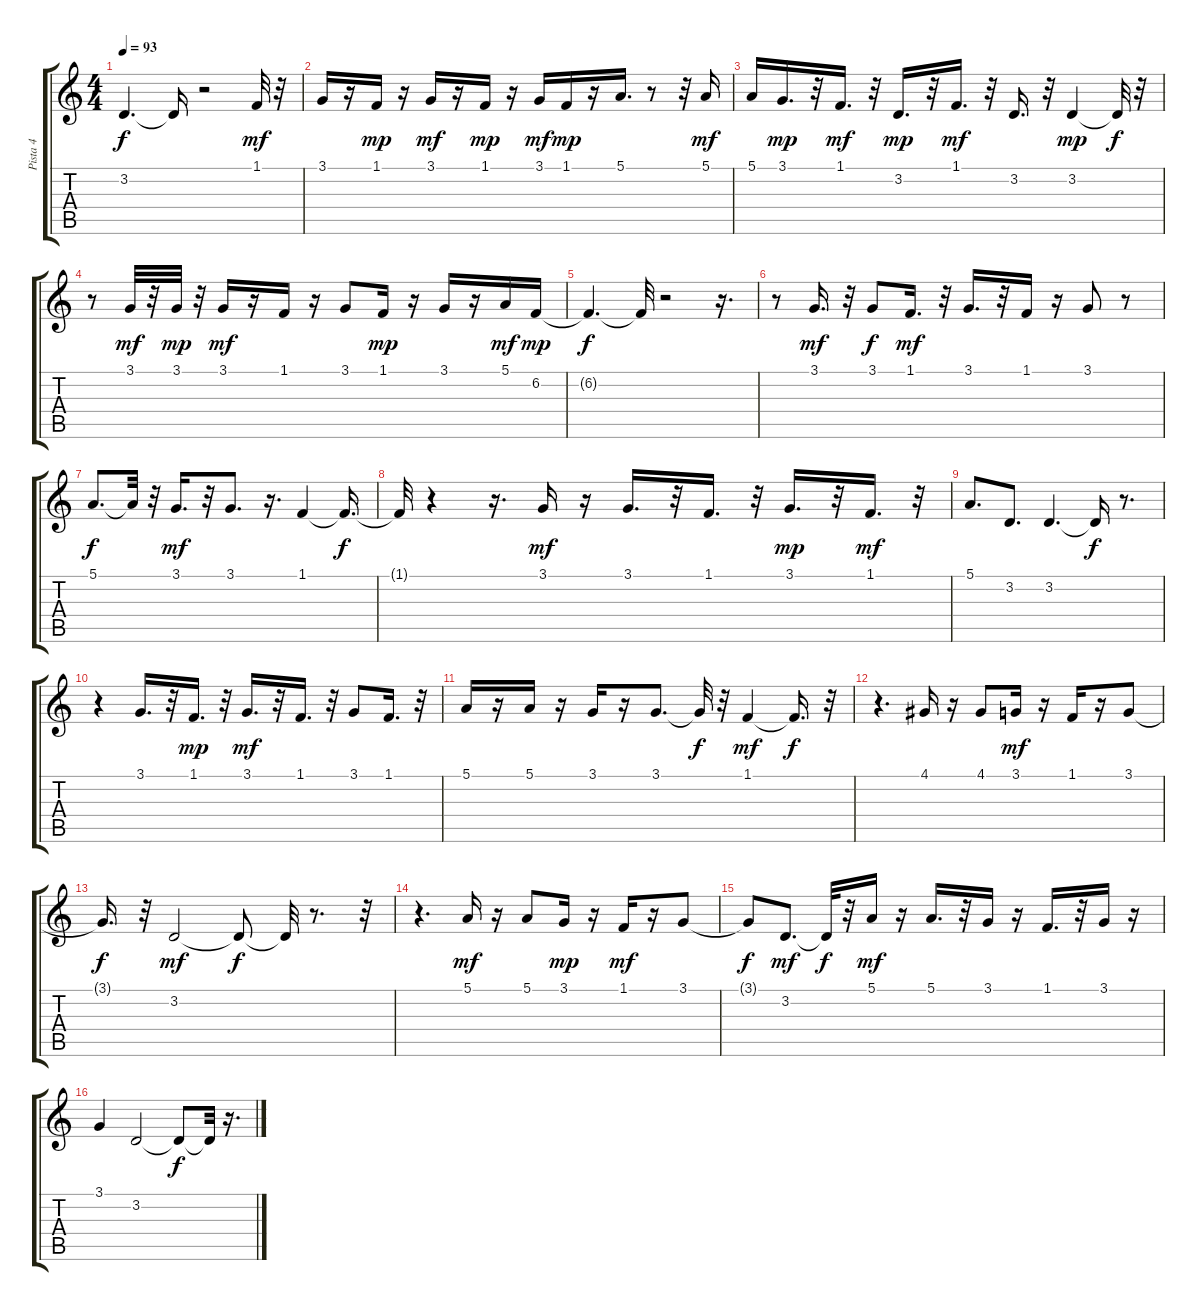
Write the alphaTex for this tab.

\track ("Pista 4" "Pista 4") {instrument oboe}
\staff {score tabs}
\tuning (E4 B3 G3 D3 A2 E2) {hide}
\ts (4 4)
\tempo 93
\clef g2
\ks c
3.2{t}.4{d dy f} 3.2{t}.16 r.2 1.1.32{dy mf} r.32 |
3.1.16 r.16 1.1.16{dy mp} r.16 3.1.16{dy mf} r.16 1.1.16{dy mp} r.16 3.1.16{dy mf} 1.1.16{dy mp} r.16 5.1.16{d} r.8 r.32 5.1.16{dy mf} |
5.1.16 3.1.16{d dy mp} r.32 1.1.16{d dy mf} r.32 3.2.16{d dy mp} r.32 1.1.16{d dy mf} r.32 3.2.16{d} r.32 3.2.4{dy mp} 3.2{t}.32{dy f} r.32 |
r.8 3.1.32{dy mf} r.32 3.1.32{dy mp} r.32 3.1.16{dy mf} r.16 1.1.16 r.16 3.1.8 1.1.16{dy mp} r.16 3.1.16 r.16 5.1.16{dy mf} 6.2.16{dy mp} |
6.2{t}.4{d dy f} 6.2{t}.32 r.2 r.16{d} |
r.8 3.1.16{d dy mf} r.32 3.1.8{dy f} 1.1.16{d dy mf} r.32 3.1.16{d} r.32 1.1.16 r.16 3.1.8 r.8 |
5.1.8{d dy f} 5.1{t}.32 r.32 3.1.16{d dy mf} r.32 3.1.8{d} r.16{d} 1.1.4 1.1{t}.16{d dy f} |
1.1{t}.32 r.4 r.16{d} 3.1.16{dy mf} r.16 3.1.16{d} r.32 1.1.16{d} r.32 3.1.16{d dy mp} r.32 1.1.16{d dy mf} r.32 |
5.1.8{d} 3.2.8{d} 3.2.4{d} 3.2{t}.16{dy f} r.8{d} |
r.4 3.1.16{d} r.32 1.1.16{d dy mp} r.32 3.1.16{d dy mf} r.32 1.1.16{d} r.32 3.1.8 1.1.16{d} r.32 |
5.1.16 r.16 5.1.16 r.16 3.1.16 r.16 3.1.8{d} 3.1{t}.32{dy f} r.32 1.1.4{dy mf} 1.1{t}.16{d dy f} r.32 |
r.4{d} 4.1.16 r.16 4.1.8 3.1.16{dy mf} r.16 1.1.16 r.16 3.1.8 |
3.1{t}.16{d dy f} r.32 3.2.2{dy mf} 3.2{t}.8{dy f} 3.2{t}.32 r.8{d} r.32 |
r.4{d} 5.1.16{dy mf} r.16 5.1.8 3.1.16{dy mp} r.16 1.1.16{dy mf} r.16 3.1.8 |
3.1{t}.8{dy f} 3.2.8{d dy mf} 3.2{t}.32{dy f} r.32 5.1.16{dy mf} r.16 5.1.16{d} r.32 3.1.16 r.16 1.1.16{d} r.32 3.1.16 r.16 |
3.1.4 3.2.2 3.2{t}.8{dy f} 3.2{t}.32 r.16{d}
